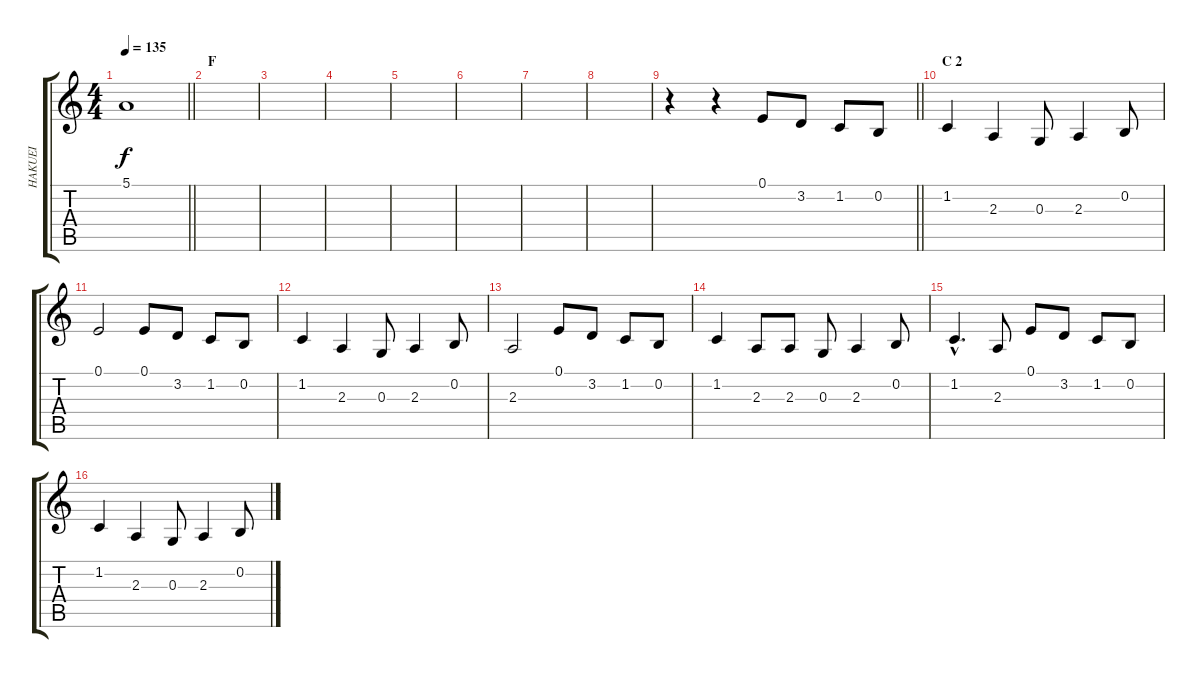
\track ("HAKUEI" "HAKUEI") {instrument oboe}
\staff {score tabs}
\tuning (E4 B3 G3 D3 A2 E2) {hide}
\ts (4 4)
\tempo 135
\clef g2
\barLineRight lightlight
\ks c
5.1.1{dy f} |
\section ("" "F")
|
|
|
|
|
|
|
\barLineRight lightlight
r.4 r.4 0.1.8 3.2.8 1.2.8 0.2.8 |
\section ("" "C 2")
1.2.4 2.3.4 0.3.8 2.3.4 0.2.8 |
0.1.2 0.1.8 3.2.8 1.2.8 0.2.8 |
1.2.4 2.3.4 0.3.8 2.3.4 0.2.8 |
2.3.2 0.1.8 3.2.8 1.2.8 0.2.8 |
1.2.4 2.3.8 2.3.8 0.3.8 2.3.4 0.2.8 |
1.2{hac}.4{d} 2.3.8 0.1.8 3.2.8 1.2.8 0.2.8 |
1.2.4 2.3.4 0.3.8 2.3.4 0.2.8
